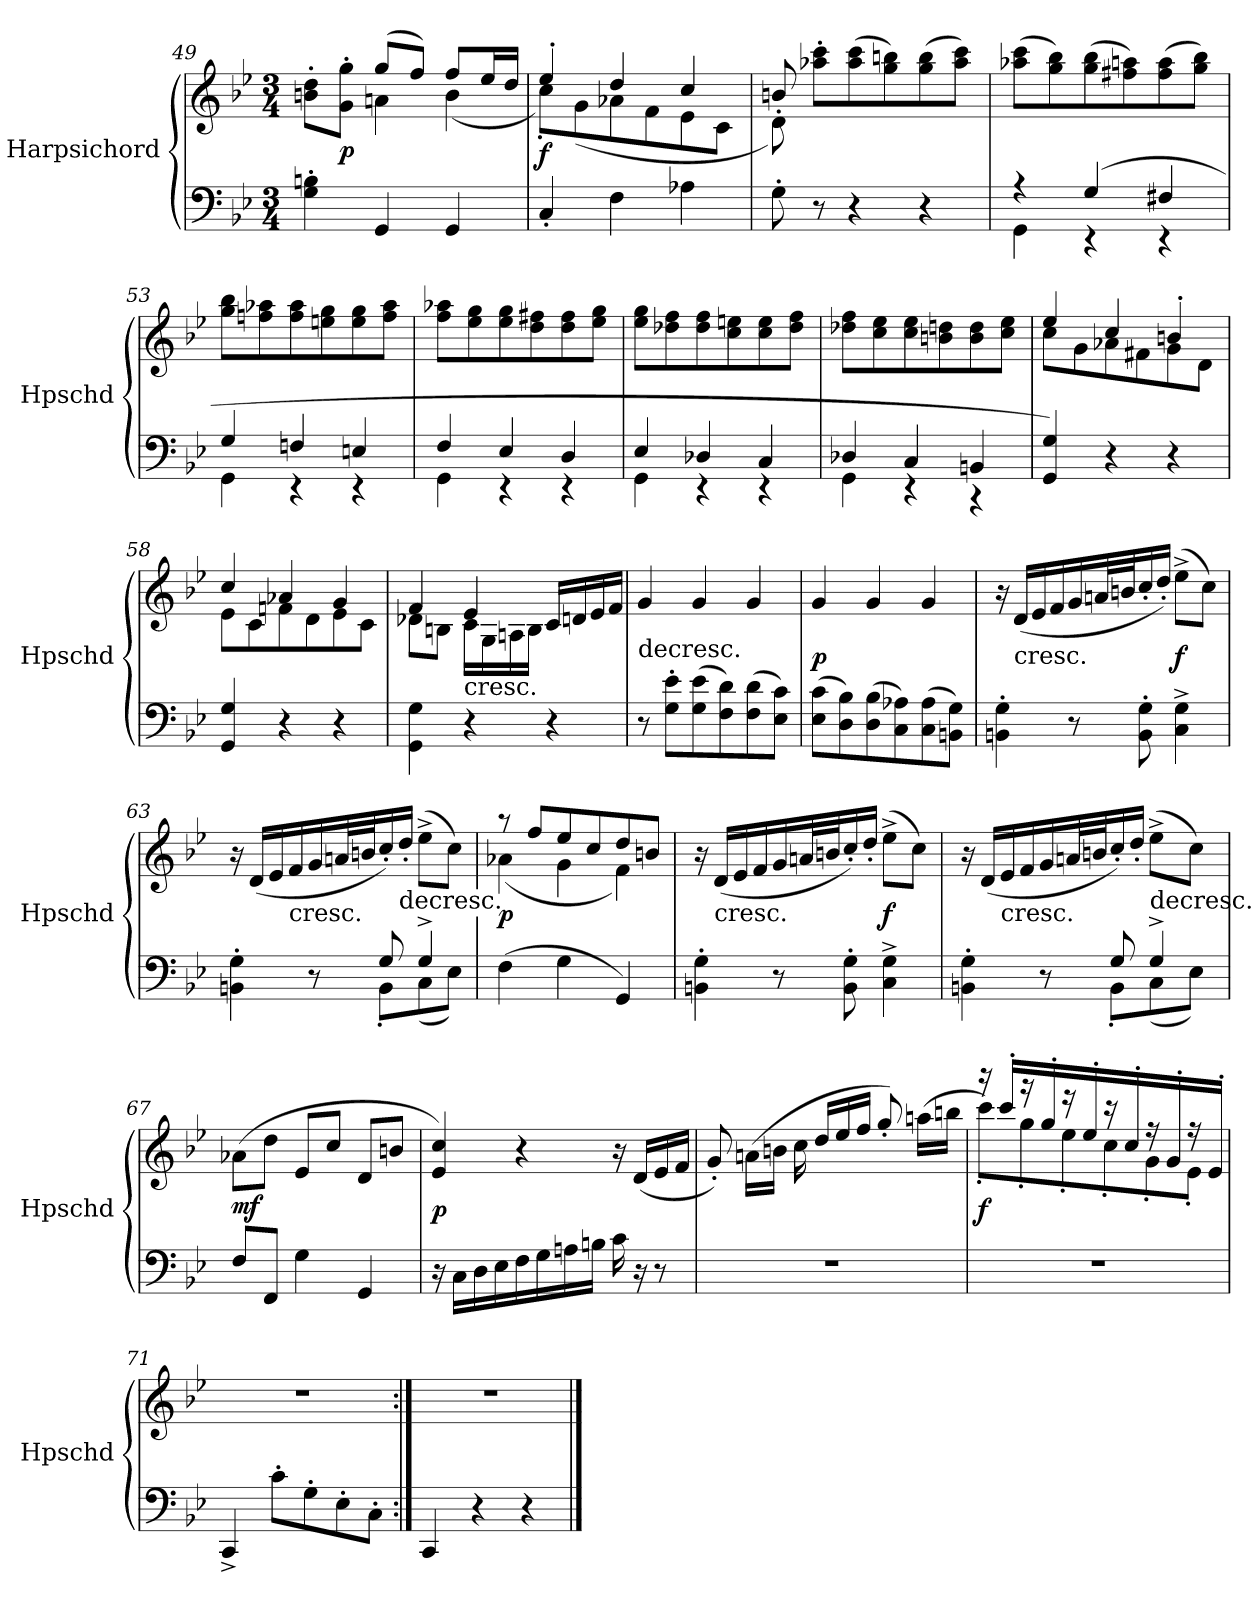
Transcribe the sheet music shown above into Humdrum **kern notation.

**kern	**kern	**dynam
*part1	*part1	*part1
*staff2	*staff1	*staff1/2
*I"Harpsichord	*	*
*I'Hpschd	*	*
*clefF4	*clefG2	*
*k[b-e-]	*k[b-e-]	*
*M3/4	*M3/4	*
=49	=49	=49
*	*^	*
4G'\ 4Bn'\	8bn'\ 8dd'\L	4ryy	.
.	8g'\ 8gg'\J	.	p
4GG/	(8gg/L	4an\	.
.	8ff/J)	.	.
4GG/	8ff/L	(4b\	.
.	16ee-/L	.	.
.	16dd/JJ	.	.
=50	=50	=50	=50
4C'/	4ee-'/	8cc'\L)	f
.	.	(8g\	.
4F\	4dd/	8a-X\	.
.	.	8f\	.
4A-X\	4cc/	8e-\	.
.	.	8c\J	.
=51	=51	=51	=51
8G'\	8d'\)	8bn/	.
8r	8aa-X'\ 8ccc'\L	2ryy	.
4r	(8aa-\ 8ccc\	.	.
.	8gg\ 8bbn\)	.	.
4r	(8gg\ 8bb\	.	.
.	8aa-\ 8ccc\J)	8ryy	.
*	*v	*v	*
=52	=52	=52
*^	*	*
4r	4GG\	(8aa-X\ 8ccc\L	.
.	.	8gg\ 8bb-\)	.
(4G/	4r	(8gg\ 8bb-\	.
.	.	8ff#X\ 8aan\)	.
4F#X/	4r	(8ff#\ 8aa\	.
.	.	8gg\ 8bb-\J)	.
=53	=53	=53	=53
4G/	4GG\	8gg\ 8bb-\L	.
.	.	8ffn\ 8aa-X\	.
4Fn/	4r	8ff\ 8aa-\	.
.	.	8een\ 8gg\	.
4En/	4r	8ee\ 8gg\	.
.	.	8ff\ 8aa-\J	.
=54	=54	=54	=54
4F/	4GG\	8ff\ 8aa-X\L	.
.	.	8ee-\ 8gg\	.
4E-/	4r	8ee-\ 8gg\	.
.	.	8dd\ 8ff#X\	.
4D/	4r	8dd\ 8ff#\	.
.	.	8ee-\ 8gg\J	.
=55	=55	=55	=55
4E-/	4GG\	8ee-\ 8gg\L	.
.	.	8dd-X\ 8ff\	.
4D-X/	4r	8dd-\ 8ff\	.
.	.	8cc\ 8een\	.
4C/	4r	8cc\ 8ee\	.
.	.	8dd-\ 8ff\J	.
=56	=56	=56	=56
4D-X/	4GG\	8dd-X\ 8ff\L	.
.	.	8cc\ 8ee-\	.
4C/	4r	8cc\ 8ee-\	.
.	.	8bn\ 8ddn\	.
4BBn/	4r	8b\ 8dd\	.
.	.	8cc\ 8ee-\J	.
*v	*v	*	*
=57	=57	=57
*	*^	*
4GG/ 4G/)	4ee-/	8cc\L	.
.	.	8g\	.
4r	4cc/	8a-X\	.
.	.	8f#X\	.
4r	4bn'/	8g\	.
.	.	8d\J	.
=58	=58	=58	=58
4GG/ 4G/	4cc/	8e-\L	.
.	.	8c\	.
4r	4a-X/	8fn\	.
.	.	8d\	.
4r	4g/	8e-\	.
.	.	8c\J	.
=59	=59	=59	=59
4GG\ 4G\	4f/	8d-X\L	.
.	.	8Bn\J	.
!	!LO:TX:c:t=cresc.	!	!
4r	4e-/	16c\LL	.
.	.	16G\	.
.	.	16An\	.
.	.	16B\JJ	.
4r	16c/LL	4ryy	.
.	16dn/	.	.
.	16e-/	.	.
.	16f/JJ	.	.
*	*v	*v	*
=60	=60	=60
!	!LO:TX:c:t=decresc.	!
8r	4g/	.
8G'\ 8e-'\L	.	.
(8G\ 8e-\	4g/	.
8F\ 8d\)	.	.
(8F\ 8d\	4g/	.
8E-\ 8c\J)	.	.
=61	=61	=61
(8E-\ 8c\L	4g/	p
8D\ 8B-\)	.	.
(8D\ 8B-\	4g/	.
8C\ 8A-X\)	.	.
(8C\ 8A-\	4g/	.
8BBn\ 8G\J)	.	.
=62	=62	=62
4BBn'\ 4G'\	16r	.
!	!LO:TX:c:t=cresc.	!
.	(16d/LL	.
.	16e-/	.
.	16f/	.
8r	16g/	.
.	32an/L	.
.	32bn/J	.
8BB'\ 8G'\	16cc'/	.
.	16dd'/JJ)	.
4C^\ 4G^\	(8ee-^\L	f
.	8cc\J)	.
=63	=63	=63
*^	*	*
4BBn'\ 4G'\	4.ryy	16r	.
.	.	(16d/LL	.
.	.	16e-/	.
!	!	!LO:TX:c:t=cresc.	!
.	.	16f/	.
8r	.	16g/	.
.	.	32an/L	.
.	.	32bn/J	.
8G/	8BB'\L	16cc'/)	.
!	!	!LO:TX:c:t=decresc.	!
.	.	16dd'/JJ	.
4G^/	(8C\	(8ee-^\L	.
.	8E-\J)	8cc\J)	.
*v	*v	*	*
=64	=64	=64
*	*^	*
(4F\	8r	(4a-X\	p
.	8ff/L	.	.
4G\	8ee-/	4g\	.
.	8cc/	.	.
4GG/)	8dd/	4f\)	.
.	8bn/J	.	.
*	*v	*v	*
=65	=65	=65
4BBn'\ 4G'\	16r	.
!	!LO:TX:c:t=cresc.	!
.	(16d/LL	.
.	16e-/	.
.	16f/	.
8r	16g/	.
.	32an/L	.
.	32bn/J	.
8BB'\ 8G'\	16cc'/)	.
.	16dd'/JJ	.
4C^\ 4G^\	(8ee-^\L	f
.	8cc\J)	.
=66	=66	=66
*^	*	*
4BBn'\ 4G'\	4.ryy	16r	.
.	.	(16d/LL	.
!	!	!LO:TX:c:t=cresc.	!
.	.	16e-/	.
.	.	16f/	.
8r	.	16g/	.
.	.	32an/L	.
.	.	32bn/J	.
8G/	8BB'\L	16cc'/)	.
.	.	16dd'/JJ	.
!	!	!LO:TX:c:t=decresc.	!
4G^/	(8C\	(8ee-^\L	.
.	8E-\J)	8cc\J)	.
*v	*v	*	*
=67	=67	=67
8F/L	(8a-X\L	mf
8FF/J	8dd\J	.
4G\	8e-/L	.
.	8cc/J	.
4GG/	8d/L	.
.	8bn/J	.
=68	=68	=68
16r	4e-/ 4cc/)	p
16C\LL	.	.
16D\	.	.
16E-\	.	.
16F\	4r	.
16G\	.	.
16An\	.	.
16Bn\JJ	.	.
16c\	16r	.
16r	(16d/LL	.
8r	16e-/	.
.	16f/JJ	.
=69	=69	=69
2.r	8g'/)	.
.	(16an\LL	.
.	16bn\JJ	.
.	16cc\	.
.	16dd/LL	.
.	16ee-/	.
.	16ff/JJ	.
.	8gg'/)	.
.	(16aan\LL	.
.	16bbn\JJ	.
=70	=70	=70
*	*^	*
2.r	16r	8ccc'\L)	f
.	16ccc'/LL	.	.
.	16r	8gg'\	.
.	16gg'/	.	.
.	16r	8ee-'\	.
.	16ee-'/	.	.
.	16r	8cc'\	.
.	16cc'/	.	.
.	16r	8g'\	.
.	16g'/	.	.
.	16r	8e-'\J	.
.	16e-'/JJ	.	.
*	*v	*v	*
=71	=71	=71
4CC^/	2.r	.
8c'\L	.	.
8G'\	.	.
8E-'\	.	.
8C'\J	.	.
=72:|!	=72:|!	=72:|!
4CC/	2.r	.
4r	.	.
4r	.	.
==	==	==
*-	*-	*-
